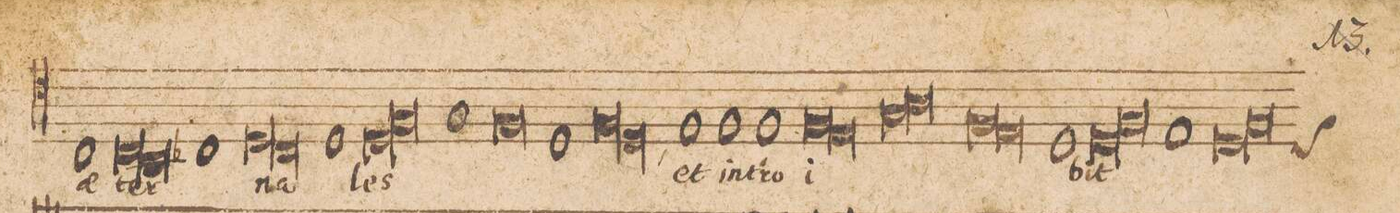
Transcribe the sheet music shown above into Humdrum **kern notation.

**kern	**text
*I"[TENOR.]	*
*clefC4	*
*k[b-]	*
*met(c|)	*
*M2/1	*
1C	ae-
*lig	*
1C	-ter-
=31-	=31-
1BB-X	.
*Xlig	*
1C	.
=32-	=32-
*lig	*
1D	-na-
1C	.
*Xlig	*
=33-	=33-
1D	.
*lig	*
1D	les
=34-	=34-
1F	.
*Xlig	*
1G	.
=35-	=35-
0F	.
=36-	=36-
1D	.
*lig	*
1F	.
=37-	=37-
1D,<	.
*Xlig	*
1F	et
=38-	=38-
1F	in-
1F	-tro-
=39-	=39-
*lig	*
1F	-i-
1E	.
*Xlig	*
=40-	=40-
*lig	*
1G	.
1A	.
*Xlig	*
=41-	=41-
*lig	*
1F	.
1E	.
*Xlig	*
=42-	=42-
1D	-bit
*lig	*
1D	.
=43-	=43-
1F	.
*Xlig	*
1E	.
=44-	=44-
*lig	*
1D	.
*custos:C	*
1F	.
*Xlig	*
=45-	=45-
*-	*-
